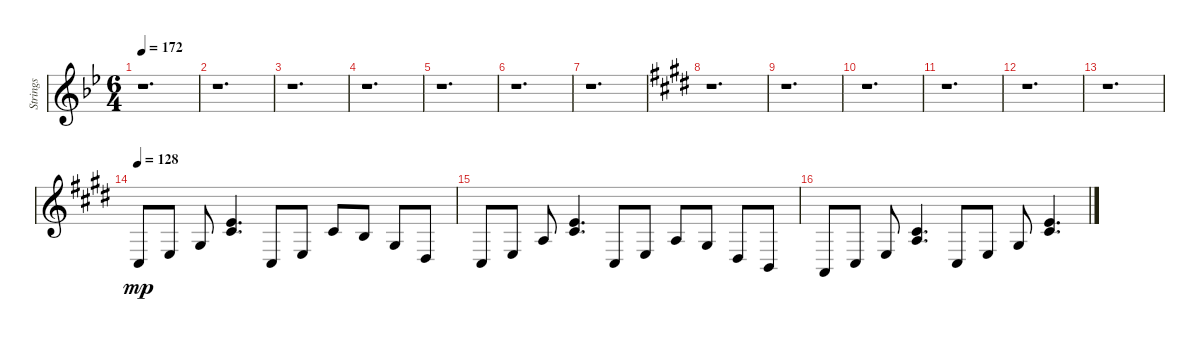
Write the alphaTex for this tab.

\track ("Strings" "Strings") {instrument stringensemble1}
\staff {score}
\tuning (E4 B3 G3 D3 A2 C2) {hide}
\ts (6 4)
\tempo 172
\clef g2
\ks gminor
r.1{d dy f} |
r.1{d} |
r.1{d} |
r.1{d} |
r.1{d} |
r.1{d} |
r.1{d} |
\ks e
r.1{d} |
r.1{d} |
r.1{d} |
r.1{d} |
r.1{d} |
r.1{d} |
\tempo 128
4.5.8{dy mp instrument pizzicatostrings} 2.4.8 1.3.8 (0.1 2.2).4{d} 4.5.8 2.4.8 2.2.8 0.2.8 1.3.8 1.4.8 |
4.5.8 2.4.8 2.3.8 (0.1 2.2).4{d} 4.5.8 2.4.8 2.3.8 1.3.8 1.4.8 2.5.8 |
0.5.8 4.5.8 2.4.8 (2.2 2.3).4{d} 4.5.8 2.4.8 1.3.8 (0.1 2.2).4{d}
